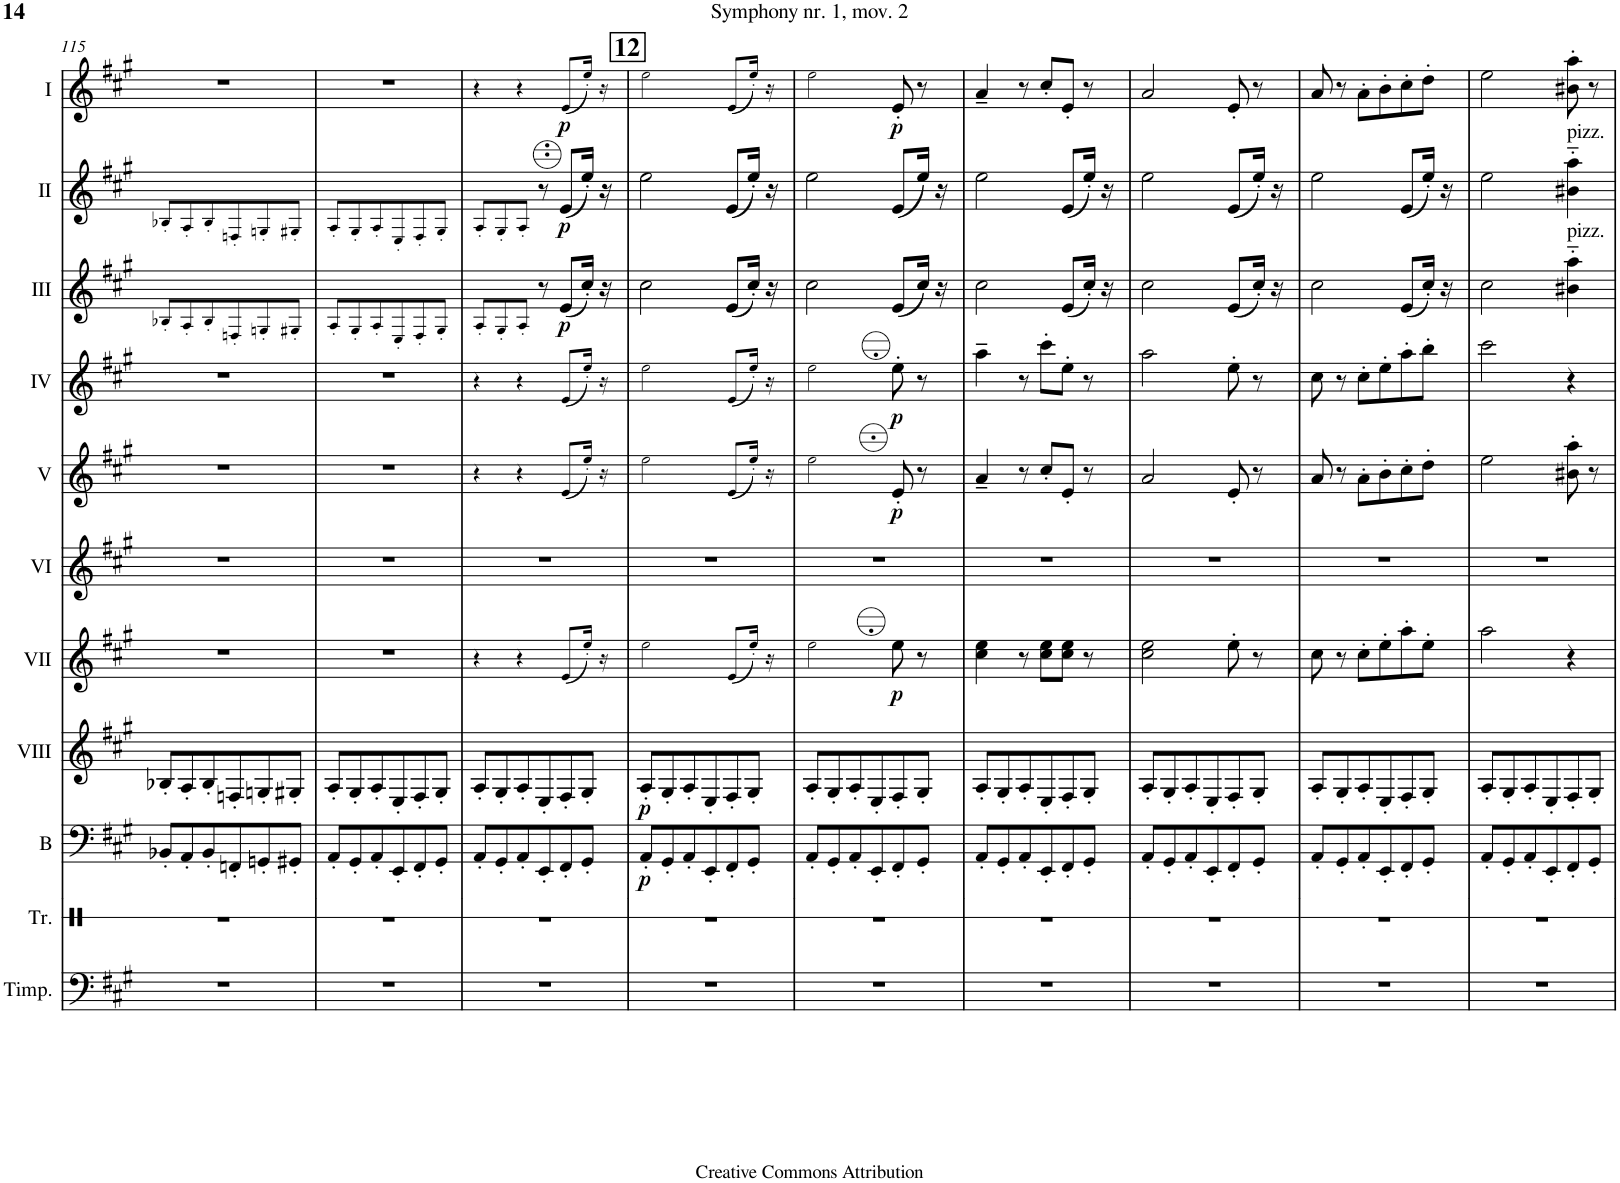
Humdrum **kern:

**kern	**kern	**kern	**dynam	**kern	**dynam	**kern	**dynam	**kern	**kern	**dynam	**kern	**dynam	**kern	**dynam	**kern	**dynam	**kern	**dynam
*part11	*part10	*part9	*part9	*part8	*part8	*part7	*part7	*part6	*part5	*part5	*part4	*part4	*part3	*part3	*part2	*part2	*part1	*part1
*staff11	*staff10	*staff9	*staff9	*staff8	*staff8	*staff7	*staff7	*staff6	*staff5	*staff5	*staff4	*staff4	*staff3	*staff3	*staff2	*staff2	*staff1	*staff1
*I"Timpani	*I"Triangle	*I"Bass	*	*I"Acc. 8	*	*I"Acc. 7	*	*I"Acc. 6	*I"Acc. 5	*	*I"Acc. 4	*	*I"Acc. 3	*	*I"Acc. 2	*	*I"Acc. 1	*
*I'Timp.	*I'Tr.	*I'B	*	*	*	*	*	*	*	*	*	*	*	*	*	*	*	*
!!LO:PB:g=z
*clefF4	*clefX	*clefF4	*	*clefG2	*	*clefG2	*	*clefG2	*clefG2	*	*clefG2	*	*clefG2	*	*clefG2	*	*clefG2	*
*	*	*Trd7c12	*	*Trd7c12	*	*Trd7c12	*	*	*	*	*Trd7c12	*	*	*	*	*	*	*
*k[f#c#g#]	*k[]	*k[f#c#g#]	*	*k[f#c#g#]	*	*k[f#c#g#]	*	*k[f#c#g#]	*k[f#c#g#]	*	*k[f#c#g#]	*	*k[f#c#g#]	*	*k[f#c#g#]	*	*k[f#c#g#]	*
*M3/4	*M3/4	*M3/4	*	*M3/4	*	*M3/4	*	*M3/4	*M3/4	*	*M3/4	*	*M3/4	*	*M3/4	*	*M3/4	*
=115	=115	=115	=115	=115	=115	=115	=115	=115	=115	=115	=115	=115	=115	=115	=115	=115	=115	=115
2.r	2.r	8BB-X'/L	.	8B-X'/L	.	2.r	.	2.r	2.r	.	2.r	.	8B-X'/L	.	8B-X'/L	.	2.r	.
.	.	8AA'/	.	8A'/	.	.	.	.	.	.	.	.	8A'/	.	8A'/	.	.	.
.	.	8BB-'/	.	8B-'/	.	.	.	.	.	.	.	.	8B-'/	.	8B-'/	.	.	.
.	.	8FFn'/	.	8Fn'/	.	.	.	.	.	.	.	.	8Fn'/	.	8Fn'/	.	.	.
.	.	8GGn'/	.	8Gn'/	.	.	.	.	.	.	.	.	8Gn'/	.	8Gn'/	.	.	.
.	.	8GG#X'/J	.	8G#X'/J	.	.	.	.	.	.	.	.	8G#X'/J	.	8G#X'/J	.	.	.
=116	=116	=116	=116	=116	=116	=116	=116	=116	=116	=116	=116	=116	=116	=116	=116	=116	=116	=116
2.r	2.r	8AA'/L	.	8A'/L	.	2.r	.	2.r	2.r	.	2.r	.	8A'/L	.	8A'/L	.	2.r	.
.	.	8GG#'/	.	8G#'/	.	.	.	.	.	.	.	.	8G#'/	.	8G#'/	.	.	.
.	.	8AA'/	.	8A'/	.	.	.	.	.	.	.	.	8A'/	.	8A'/	.	.	.
.	.	8EE'/	.	8E'/	.	.	.	.	.	.	.	.	8E'/	.	8E'/	.	.	.
.	.	8FF#'/	.	8F#'/	.	.	.	.	.	.	.	.	8F#'/	.	8F#'/	.	.	.
.	.	8GG#'/J	.	8G#'/J	.	.	.	.	.	.	.	.	8G#'/J	.	8G#'/J	.	.	.
=117	=117	=117	=117	=117	=117	=117	=117	=117	=117	=117	=117	=117	=117	=117	=117	=117	=117	=117
2.r	2.r	8AA'/L	.	8A'/L	.	4r	.	2.r	4r	.	4r	.	8A'/L	.	8A'/L	.	4r	.
.	.	8GG#'/	.	8G#'/	.	.	.	.	.	.	.	.	8G#'/	.	8G#'/	.	.	.
.	.	8AA'/	.	8A'/	.	4r	.	.	4r	.	4r	.	8A'/J	.	8A'/J	.	4r	.
.	.	8EE'/	.	8E'/	.	.	.	.	.	.	.	.	8r	.	8r	.	.	.
!	!	!	!	!	!	!	!	!	!	!	!	!	!	!LO:DY:b	!	!LO:DY:b	!	!LO:DY:b
.	.	8FF#'/	.	8F#'/	.	(8e/L	.	.	(8e/L	.	(8e/L	.	(8e/L	p	(8e/L	p	(8e/L	p
.	.	8GG#'/J	.	8G#'/J	.	16ee'/Jk)	.	.	16ee'/Jk)	.	16ee'/Jk)	.	16cc#'/Jk)	.	16ee'/Jk)	.	16ee'/Jk)	.
.	.	.	.	.	.	16r	.	.	16r	.	16r	.	16r	.	16r	.	16r	.
!!LO:REH:place=s1:a:B:cj:fs=14:t=12
=118	=118	=118	=118	=118	=118	=118	=118	=118	=118	=118	=118	=118	=118	=118	=118	=118	=118	=118
!	!	!	!LO:DY:b	!	!LO:DY:b	!	!	!	!	!	!	!	!	!	!	!	!	!
2.r	2.r	8AA'/L	p	8A'/L	p	2ee\	.	2.r	2ee\	.	2ee\	.	2cc#\	.	2ee\	.	2ee\	.
.	.	8GG#'/	.	8G#'/	.	.	.	.	.	.	.	.	.	.	.	.	.	.
.	.	8AA'/	.	8A'/	.	.	.	.	.	.	.	.	.	.	.	.	.	.
.	.	8EE'/	.	8E'/	.	.	.	.	.	.	.	.	.	.	.	.	.	.
.	.	8FF#'/	.	8F#'/	.	(8e/L	.	.	(8e/L	.	(8e/L	.	(8e/L	.	(8e/L	.	(8e/L	.
.	.	8GG#'/J	.	8G#'/J	.	16ee'/Jk)	.	.	16ee'/Jk)	.	16ee'/Jk)	.	16cc#'/Jk)	.	16ee'/Jk)	.	16ee'/Jk)	.
.	.	.	.	.	.	16r	.	.	16r	.	16r	.	16r	.	16r	.	16r	.
=119	=119	=119	=119	=119	=119	=119	=119	=119	=119	=119	=119	=119	=119	=119	=119	=119	=119	=119
2.r	2.r	8AA'/L	.	8A'/L	.	2ee\	.	2.r	2ee\	.	2ee\	.	2cc#\	.	2ee\	.	2ee\	.
.	.	8GG#'/	.	8G#'/	.	.	.	.	.	.	.	.	.	.	.	.	.	.
.	.	8AA'/	.	8A'/	.	.	.	.	.	.	.	.	.	.	.	.	.	.
.	.	8EE'/	.	8E'/	.	.	.	.	.	.	.	.	.	.	.	.	.	.
!	!	!	!	!	!	!	!LO:DY:b	!	!	!LO:DY:b	!	!LO:DY:b	!	!	!	!	!	!LO:DY:b
.	.	8FF#'/	.	8F#'/	.	8ee\	p	.	8e'/	p	8ee'\	p	(8e/L	.	(8e/L	.	8e'/	p
.	.	8GG#'/J	.	8G#'/J	.	8r	.	.	8r	.	8r	.	16cc#/Jk)	.	16ee/Jk)	.	8r	.
.	.	.	.	.	.	.	.	.	.	.	.	.	16r	.	16r	.	.	.
=120	=120	=120	=120	=120	=120	=120	=120	=120	=120	=120	=120	=120	=120	=120	=120	=120	=120	=120
2.r	2.r	8AA'/L	.	8A'/L	.	4cc#\ 4ee\	.	2.r	4a~/	.	4aa~\	.	2cc#\	.	2ee\	.	4a~/	.
.	.	8GG#'/	.	8G#'/	.	.	.	.	.	.	.	.	.	.	.	.	.	.
.	.	8AA'/	.	8A'/	.	8r	.	.	8r	.	8r	.	.	.	.	.	8r	.
.	.	8EE'/	.	8E'/	.	8cc#\ 8ee\L	.	.	8cc#'/L	.	8ccc#'\L	.	.	.	.	.	8cc#'/L	.
.	.	8FF#'/	.	8F#'/	.	8cc#\ 8ee\J	.	.	8e'/J	.	8ee'\J	.	(8e/L	.	(8e/L	.	8e'/J	.
.	.	8GG#'/J	.	8G#'/J	.	8r	.	.	8r	.	8r	.	16cc#'/Jk)	.	16ee'/Jk)	.	8r	.
.	.	.	.	.	.	.	.	.	.	.	.	.	16r	.	16r	.	.	.
=121	=121	=121	=121	=121	=121	=121	=121	=121	=121	=121	=121	=121	=121	=121	=121	=121	=121	=121
2.r	2.r	8AA'/L	.	8A'/L	.	2cc#\ 2ee\	.	2.r	2a/	.	2aa\	.	2cc#\	.	2ee\	.	2a/	.
.	.	8GG#'/	.	8G#'/	.	.	.	.	.	.	.	.	.	.	.	.	.	.
.	.	8AA'/	.	8A'/	.	.	.	.	.	.	.	.	.	.	.	.	.	.
.	.	8EE'/	.	8E'/	.	.	.	.	.	.	.	.	.	.	.	.	.	.
.	.	8FF#'/	.	8F#'/	.	8ee'\	.	.	8e'/	.	8ee'\	.	(8e/L	.	(8e/L	.	8e'/	.
.	.	8GG#'/J	.	8G#'/J	.	8r	.	.	8r	.	8r	.	16cc#'/Jk)	.	16ee'/Jk)	.	8r	.
.	.	.	.	.	.	.	.	.	.	.	.	.	16r	.	16r	.	.	.
=122	=122	=122	=122	=122	=122	=122	=122	=122	=122	=122	=122	=122	=122	=122	=122	=122	=122	=122
2.r	2.r	8AA'/L	.	8A'/L	.	8cc#\	.	2.r	8a/	.	8cc#\	.	2cc#\	.	2ee\	.	8a/	.
.	.	8GG#'/	.	8G#'/	.	8r	.	.	8r	.	8r	.	.	.	.	.	8r	.
.	.	8AA'/	.	8A'/	.	8cc#'\L	.	.	8a'\L	.	8cc#'\L	.	.	.	.	.	8a'\L	.
.	.	8EE'/	.	8E'/	.	8ee'\	.	.	8b'\	.	8ee'\	.	.	.	.	.	8b'\	.
.	.	8FF#'/	.	8F#'/	.	8aa'\	.	.	8cc#'\	.	8aa'\	.	(8e/L	.	(8e/L	.	8cc#'\	.
.	.	8GG#'/J	.	8G#'/J	.	8ee'\J	.	.	8dd'\J	.	8bb'\J	.	16cc#'/Jk)	.	16ee'/Jk)	.	8dd'\J	.
.	.	.	.	.	.	.	.	.	.	.	.	.	16r	.	16r	.	.	.
=123	=123	=123	=123	=123	=123	=123	=123	=123	=123	=123	=123	=123	=123	=123	=123	=123	=123	=123
2.r	2.r	8AA'/L	.	8A'/L	.	2aa\	.	2.r	2ee\	.	2ccc#\	.	2cc#\	.	2ee\	.	2ee\	.
.	.	8GG#'/	.	8G#'/	.	.	.	.	.	.	.	.	.	.	.	.	.	.
.	.	8AA'/	.	8A'/	.	.	.	.	.	.	.	.	.	.	.	.	.	.
.	.	8EE'/	.	8E'/	.	.	.	.	.	.	.	.	.	.	.	.	.	.
!	!	!	!	!	!	!	!	!	!	!	!	!	!	!	!LO:TX:a:t=pizz.	!	!	!
!	!	!	!	!	!	!	!	!	!	!	!	!	!LO:TX:a:t=pizz.	!	!	!	!	!
.	.	8FF#'/	.	8F#'/	.	4r	.	.	8b#X\' 8aa\'	.	4r	.	4b#X\ 4aa\	.	4b#X\ 4aa\	.	8b#X\' 8aa\'	.
.	.	8GG#'/J	.	8G#'/J	.	.	.	.	8r	.	.	.	.	.	.	.	8r	.
=	=	=	=	=	=	=	=	=	=	=	=	=	=	=	=	=	=	=
*-	*-	*-	*-	*-	*-	*-	*-	*-	*-	*-	*-	*-	*-	*-	*-	*-	*-	*-
